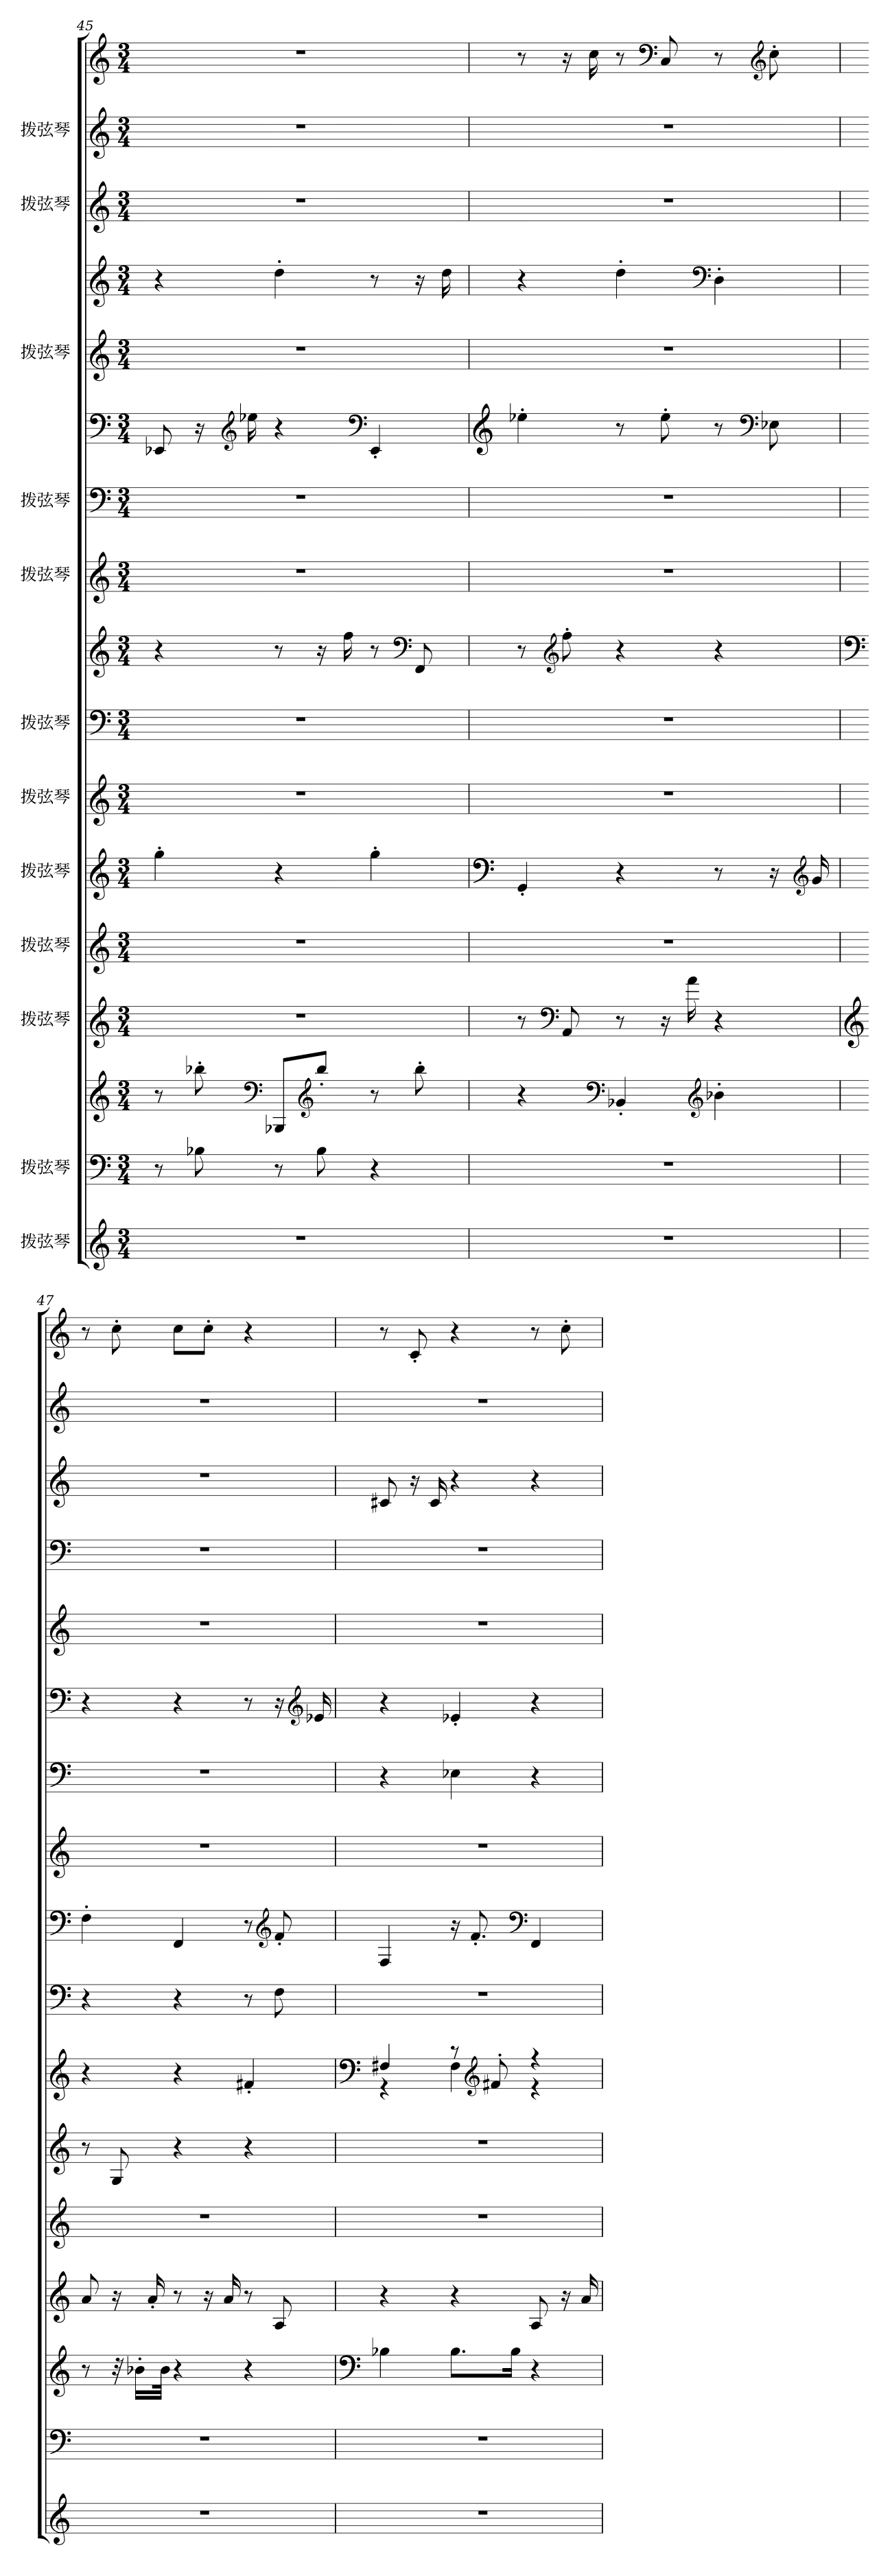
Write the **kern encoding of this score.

**kern	**kern	**kern	**kern	**kern	**kern	**kern	**kern	**kern	**kern	**kern	**kern	**kern	**kern	**kern	**kern	**kern
*part12	*part11	*part11	*part10	*part9	*part8	*part7	*part6	*part6	*part5	*part4	*part4	*part3	*part3	*part2	*part1	*part1
*staff17	*staff16	*staff15	*staff14	*staff13	*staff12	*staff11	*staff10	*staff9	*staff8	*staff7	*staff6	*staff5	*staff4	*staff3	*staff2	*staff1
*I"拨弦琴	*I"拨弦琴	*	*I"拨弦琴	*I"拨弦琴	*I"拨弦琴	*I"拨弦琴	*I"拨弦琴	*	*I"拨弦琴	*I"拨弦琴	*	*I"拨弦琴	*	*I"拨弦琴	*I"拨弦琴	*
!!LO:PB:g=z
*clefG2	*clefF4	*clefG2	*clefG2	*clefG2	*clefG2	*clefG2	*clefF4	*clefG2	*clefG2	*clefF4	*clefF4	*clefG2	*clefG2	*clefG2	*clefG2	*clefG2
*k[]	*k[]	*k[]	*k[]	*k[]	*k[]	*k[]	*k[]	*k[]	*k[]	*k[]	*k[]	*k[]	*k[]	*k[]	*k[]	*k[]
*M3/4	*M3/4	*M3/4	*M3/4	*M3/4	*M3/4	*M3/4	*M3/4	*M3/4	*M3/4	*M3/4	*M3/4	*M3/4	*M3/4	*M3/4	*M3/4	*M3/4
=45	=45	=45	=45	=45	=45	=45	=45	=45	=45	=45	=45	=45	=45	=45	=45	=45
2.r	8r	8r	2.r	2.r	4gg'\	2.r	2.r	4r	2.r	2.r	8EE-X/	2.r	4r	2.r	2.r	2.r
.	8B-X\	8bb-X'\	.	.	.	.	.	.	.	.	16r	.	.	.	.	.
*	*	*	*	*	*	*	*	*	*	*	*clefG2	*	*	*	*	*
.	.	.	.	.	.	.	.	.	.	.	16ee-X\	.	.	.	.	.
*	*	*clefF4	*	*	*	*	*	*	*	*	*	*	*	*	*	*
.	8r	8BBB-X/L	.	.	4r	.	.	8r	.	.	4r	.	4dd'\	.	.	.
*	*	*clefG2	*	*	*	*	*	*	*	*	*	*	*	*	*	*
.	8B-\	8bb-'/J	.	.	.	.	.	16r	.	.	.	.	.	.	.	.
.	.	.	.	.	.	.	.	16ff\	.	.	.	.	.	.	.	.
*	*	*	*	*	*	*	*	*	*	*	*clefF4	*	*	*	*	*
.	4r	8r	.	.	4gg'\	.	.	8r	.	.	4EE-'/	.	8r	.	.	.
*	*	*	*	*	*	*	*	*clefF4	*	*	*	*	*	*	*	*
.	.	8bb-'\	.	.	.	.	.	8FF/	.	.	.	.	16r	.	.	.
.	.	.	.	.	.	.	.	.	.	.	.	.	16dd\	.	.	.
=46	=46	=46	=46	=46	=46	=46	=46	=46	=46	=46	=46	=46	=46	=46	=46	=46
*	*	*	*	*	*clefF4	*	*	*	*	*	*clefG2	*	*	*	*	*
2.r	2.r	4r	8r	2.r	4GG'/	2.r	2.r	8r	2.r	2.r	4ee-X'\	2.r	4r	2.r	2.r	8r
*	*	*	*clefF4	*	*	*	*	*clefG2	*	*	*	*	*	*	*	*
.	.	.	8AA/	.	.	.	.	8ff'\	.	.	.	.	.	.	.	16r
.	.	.	.	.	.	.	.	.	.	.	.	.	.	.	.	16cc\
*	*	*clefF4	*	*	*	*	*	*	*	*	*	*	*	*	*	*
.	.	4BB-X'/	8r	.	4r	.	.	4r	.	.	8r	.	4dd'\	.	.	8r
*	*	*	*	*	*	*	*	*	*	*	*	*	*	*	*	*clefF4
.	.	.	16r	.	.	.	.	.	.	.	8ee-'\	.	.	.	.	8C/
.	.	.	16a\	.	.	.	.	.	.	.	.	.	.	.	.	.
*	*	*clefG2	*	*	*	*	*	*	*	*	*	*	*clefF4	*	*	*
.	.	4b-X'\	4r	.	8r	.	.	4r	.	.	8r	.	4D'\	.	.	8r
*	*	*	*	*	*	*	*	*	*	*	*clefF4	*	*	*	*	*clefG2
.	.	.	.	.	16r	.	.	.	.	.	8E-X\	.	.	.	.	8cc'\
*	*	*	*	*	*clefG2	*	*	*	*	*	*	*	*	*	*	*
.	.	.	.	.	16g/	.	.	.	.	.	.	.	.	.	.	.
!!LO:PB:g=z
=47	=47	=47	=47	=47	=47	=47	=47	=47	=47	=47	=47	=47	=47	=47	=47	=47
*	*	*	*clefG2	*	*	*	*	*clefF4	*	*	*	*	*	*	*	*
2.r	2.r	8r	8a/	2.r	8r	4r	4r	4F'\	2.r	2.r	4r	2.r	2.r	2.r	2.r	8r
.	.	32r	16r	.	8G/	.	.	.	.	.	.	.	.	.	.	8cc'\
.	.	16b-X'\LL	.	.	.	.	.	.	.	.	.	.	.	.	.	.
.	.	.	16a'/	.	.	.	.	.	.	.	.	.	.	.	.	.
.	.	32b-\JJk	.	.	.	.	.	.	.	.	.	.	.	.	.	.
.	.	4r	8r	.	4r	4r	4r	4FF/	.	.	4r	.	.	.	.	8cc\L
.	.	.	16r	.	.	.	.	.	.	.	.	.	.	.	.	8cc'\J
.	.	.	16a/	.	.	.	.	.	.	.	.	.	.	.	.	.
.	.	4r	8r	.	4r	4f#X'/	8r	8r	.	.	8r	.	.	.	.	4r
*	*	*	*	*	*	*	*	*clefG2	*	*	*	*	*	*	*	*
.	.	.	8A/	.	.	.	8F\	8f'/	.	.	16r	.	.	.	.	.
*	*	*	*	*	*	*	*	*	*	*	*clefG2	*	*	*	*	*
.	.	.	.	.	.	.	.	.	.	.	16e-X/	.	.	.	.	.
=48	=48	=48	=48	=48	=48	=48	=48	=48	=48	=48	=48	=48	=48	=48	=48	=48
*	*	*clefF4	*	*	*	*clefF4	*	*	*	*	*	*	*	*	*	*
*	*	*	*	*	*	*^	*	*	*	*	*	*	*	*	*	*
2.r	2.r	4B-X\	4r	2.r	2.r	4F#X/	4r	2.r	4F/	2.r	4r	4r	2.r	2.r	8c#X/	2.r	8r
.	.	.	.	.	.	.	.	.	.	.	.	.	.	.	16r	.	8c'/
.	.	.	.	.	.	.	.	.	.	.	.	.	.	.	16c#/	.	.
.	.	8.B-\L	4r	.	.	8r	4F#\	.	16r	.	4E-X\	4e-X'/	.	.	4r	.	4r
.	.	.	.	.	.	.	.	.	8.f'/	.	.	.	.	.	.	.	.
*	*	*	*	*	*	*clefG2	*	*	*	*	*	*	*	*	*	*	*
.	.	.	.	.	.	8f#X'/	.	.	.	.	.	.	.	.	.	.	.
.	.	16B-\Jk	.	.	.	.	.	.	.	.	.	.	.	.	.	.	.
*	*	*	*	*	*	*	*	*	*clefF4	*	*	*	*	*	*	*	*
.	.	4r	8A/	.	.	4r	4r	.	4FF/	.	4r	4r	.	.	4r	.	8r
.	.	.	16r	.	.	.	.	.	.	.	.	.	.	.	.	.	8cc'\
.	.	.	16a/	.	.	.	.	.	.	.	.	.	.	.	.	.	.
*	*	*	*	*	*	*v	*v	*	*	*	*	*	*	*	*	*	*
=	=	=	=	=	=	=	=	=	=	=	=	=	=	=	=	=
*-	*-	*-	*-	*-	*-	*-	*-	*-	*-	*-	*-	*-	*-	*-	*-	*-
